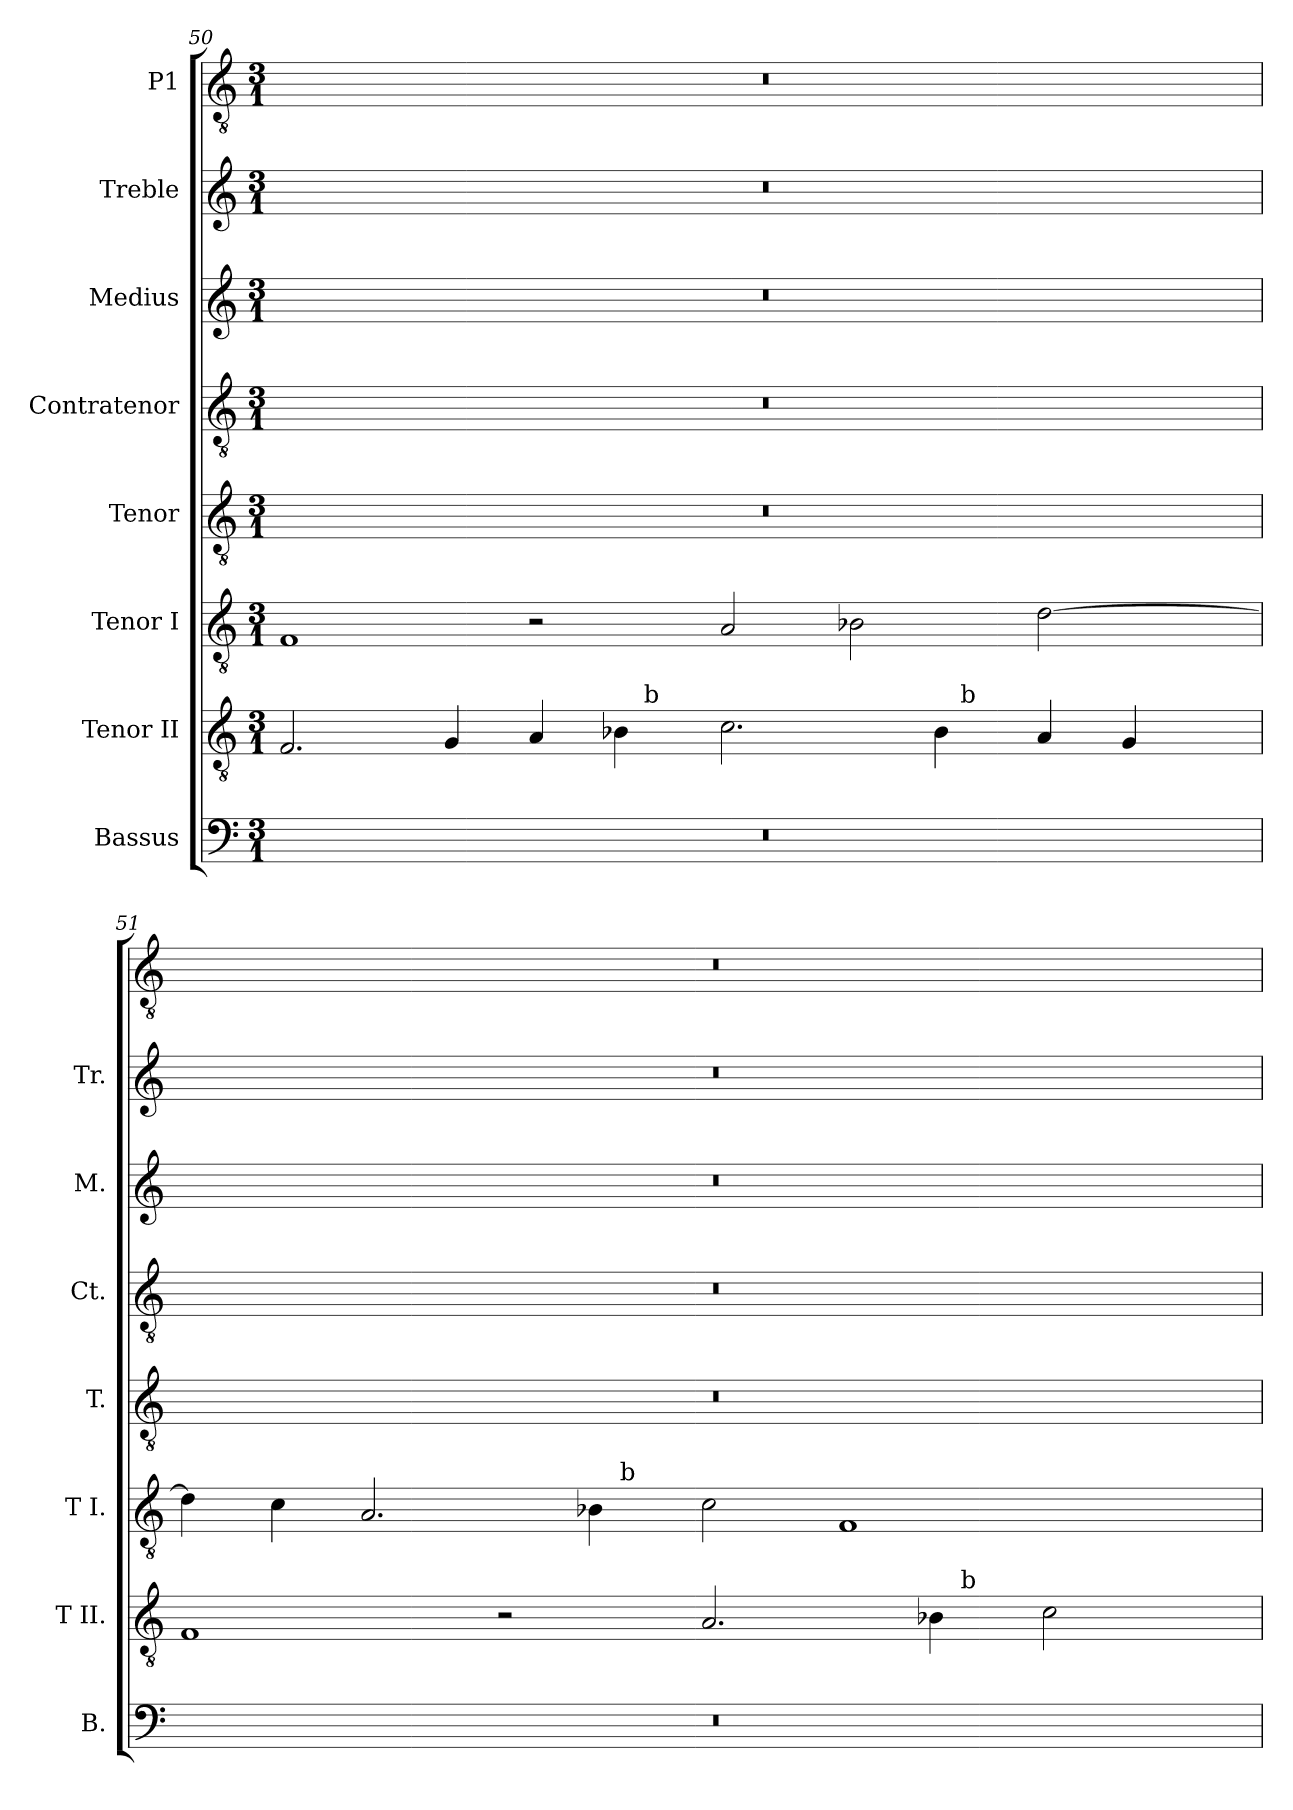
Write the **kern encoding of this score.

**kern	**kern	**kern	**kern	**kern	**kern	**kern	**kern
*part8	*part7	*part6	*part5	*part4	*part3	*part2	*part1
*staff8	*staff7	*staff6	*staff5	*staff4	*staff3	*staff2	*staff1
*I"Bassus	*I"Tenor II	*I"Tenor I	*I"Tenor	*I"Contratenor	*I"Medius	*I"Treble	*I"P1
*I'B.	*I'T II.	*I'T I.	*I'T.	*I'Ct.	*I'M.	*I'Tr.	*
!!LO:LB:g=z
*clefF4	*clefGv2	*clefGv2	*clefGv2	*clefGv2	*clefG2	*clefG2	*clefGv2
*	*ITrd7c12	*ITrd7c12	*ITrd7c12	*ITrd7c12	*	*	*ITrd7c12
*k[]	*k[]	*k[]	*k[]	*k[]	*k[]	*k[]	*k[]
*C:	*C:	*C:	*C:	*C:	*C:	*C:	*C:
*M3/1	*M3/1	*M3/1	*M3/1	*M3/1	*M3/1	*M3/1	*M3/1
=50	=50	=50	=50	=50	=50	=50	=50
!LO:N:vis=1	!	!	!LO:N:vis=1	!LO:N:vis=1	!LO:N:vis=1	!LO:N:vis=1	!LO:N:vis=1
*	*^	*	*	*	*	*	*
0.r	2.FFi/	1ryy	1FFi	0.r	0.r	0.r	0.r	0.r
.	4GGi/	.	.	.	.	.	.	.
.	4AAi/	4ryy	2r	.	.	.	.	.
.	4BB-i\	32ryy	.	.	.	.	.	.
.	.	256ryy	.	.	.	.	.	.
!	!	!LO:TX:a:t=b	!	!	!	!	!	!
.	.	1ryy	.	.	.	.	.	.
.	2.Ci\	.	2AAi/	.	.	.	.	.
.	.	.	2BB-Xi\	.	.	.	.	.
.	4BB-i\	.	.	.	.	.	.	.
!	!	!LO:TX:a:t=b	!	!	!	!	!	!
.	.	2ryy	.	.	.	.	.	.
.	4AAi/	.	[>2Di\	.	.	.	.	.
.	4GGi/	.	.	.	.	.	.	.
.	.	8ryy	.	.	.	.	.	.
.	.	16ryy	.	.	.	.	.	.
.	.	64..ryy	.	.	.	.	.	.
=51`	=51`	=51`	=51`	=51`	=51`	=51`	=51`	=51`
!LO:N:vis=1	!	!	!	!LO:N:vis=1	!LO:N:vis=1	!LO:N:vis=1	!LO:N:vis=1	!LO:N:vis=1
*	*	*	*^	*	*	*	*	*
0.r	1FFi	1ryy	4Di\]	1ryy	0.r	0.r	0.r	0.r	0.r
.	.	.	4Ci\	.	.	.	.	.	.
.	.	.	2.AAi/	.	.	.	.	.	.
.	2r	1ryy	.	4ryy	.	.	.	.	.
.	.	.	4BB-i\	32ryy	.	.	.	.	.
.	.	.	.	256ryy	.	.	.	.	.
!	!	!	!	!LO:TX:a:t=b	!	!	!	!	!
.	.	.	.	1ryy	.	.	.	.	.
.	2.AAi/	.	2Ci\	.	.	.	.	.	.
.	.	4ryy	1FFi	.	.	.	.	.	.
.	4BB-i\	32ryy	.	.	.	.	.	.	.
.	.	256ryy	.	.	.	.	.	.	.
!	!	!LO:TX:a:t=b	!	!	!	!	!	!	!
.	.	2ryy	.	2ryy	.	.	.	.	.
.	2Ci\	.	.	.	.	.	.	.	.
.	.	8ryy	.	8ryy	.	.	.	.	.
.	.	16ryy	.	16ryy	.	.	.	.	.
.	.	64..ryy	.	64..ryy	.	.	.	.	.
*	*v	*v	*	*	*	*	*	*	*
*	*	*v	*v	*	*	*	*	*
=`	=`	=`	=`	=`	=`	=`	=`
*-	*-	*-	*-	*-	*-	*-	*-
